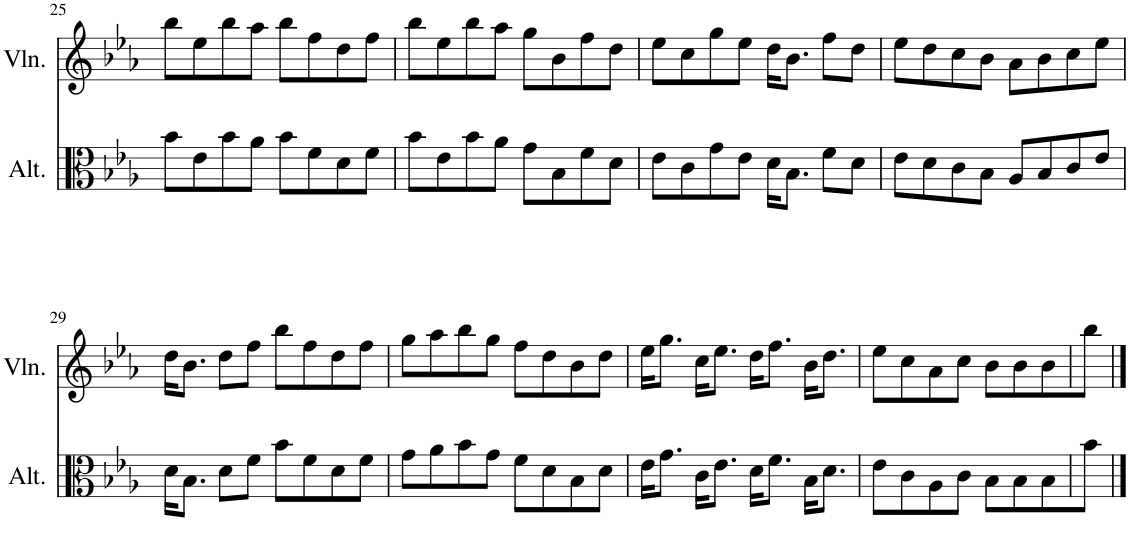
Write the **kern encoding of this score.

**kern	**kern
*part2	*part1
*staff2	*staff1
*I"Alto	*I"Violon
*I'Alt.	*I'Vln.
!!LO:PB:g=z
*clefC3	*clefG2
*k[b-e-a-]	*k[b-e-a-]
*M4/4	*M4/4
=25	=25
8b-\L	8bb-\L
8e-\	8ee-\
8b-\	8bb-\
8a-\J	8aa-\J
8b-\L	8bb-\L
8f\	8ff\
8d\	8dd\
8f\J	8ff\J
=26	=26
8b-\L	8bb-\L
8e-\	8ee-\
8b-\	8bb-\
8a-\J	8aa-\J
8g\L	8gg\L
8B-\	8b-\
8f\	8ff\
8d\J	8dd\J
=27	=27
8e-\L	8ee-\L
8c\	8cc\
8g\	8gg\
8e-\J	8ee-\J
16d\KL	16dd\KL
8.B-\J	8.b-\J
8f\L	8ff\L
8d\J	8dd\J
=28	=28
8e-\L	8ee-\L
8d\	8dd\
8c\	8cc\
8B-\J	8b-\J
8A-/L	8a-\L
8B-/	8b-\
8c/	8cc\
8e-/J	8ee-\J
!!LO:LB:g=z
=29	=29
16d\KL	16dd\KL
8.B-\J	8.b-\J
8d\L	8dd\L
8f\J	8ff\J
8b-\L	8bb-\L
8f\	8ff\
8d\	8dd\
8f\J	8ff\J
=30	=30
8g\L	8gg\L
8a-\	8aa-\
8b-\	8bb-\
8g\J	8gg\J
8f\L	8ff\L
8d\	8dd\
8B-\	8b-\
8d\J	8dd\J
=31	=31
16e-\KL	16ee-\KL
8.g\J	8.gg\J
16c\KL	16cc\KL
8.e-\J	8.ee-\J
16d\KL	16dd\KL
8.f\J	8.ff\J
16B-\KL	16b-\KL
8.d\J	8.dd\J
=32	=32
8e-\L	8ee-\L
8c\	8cc\
8A-\	8a-\
8c\J	8cc\J
8B-\L	8b-\L
8B-\	8b-\
8B-\	8b-\
8b-\J	8bb-\J
==	==
*-	*-
